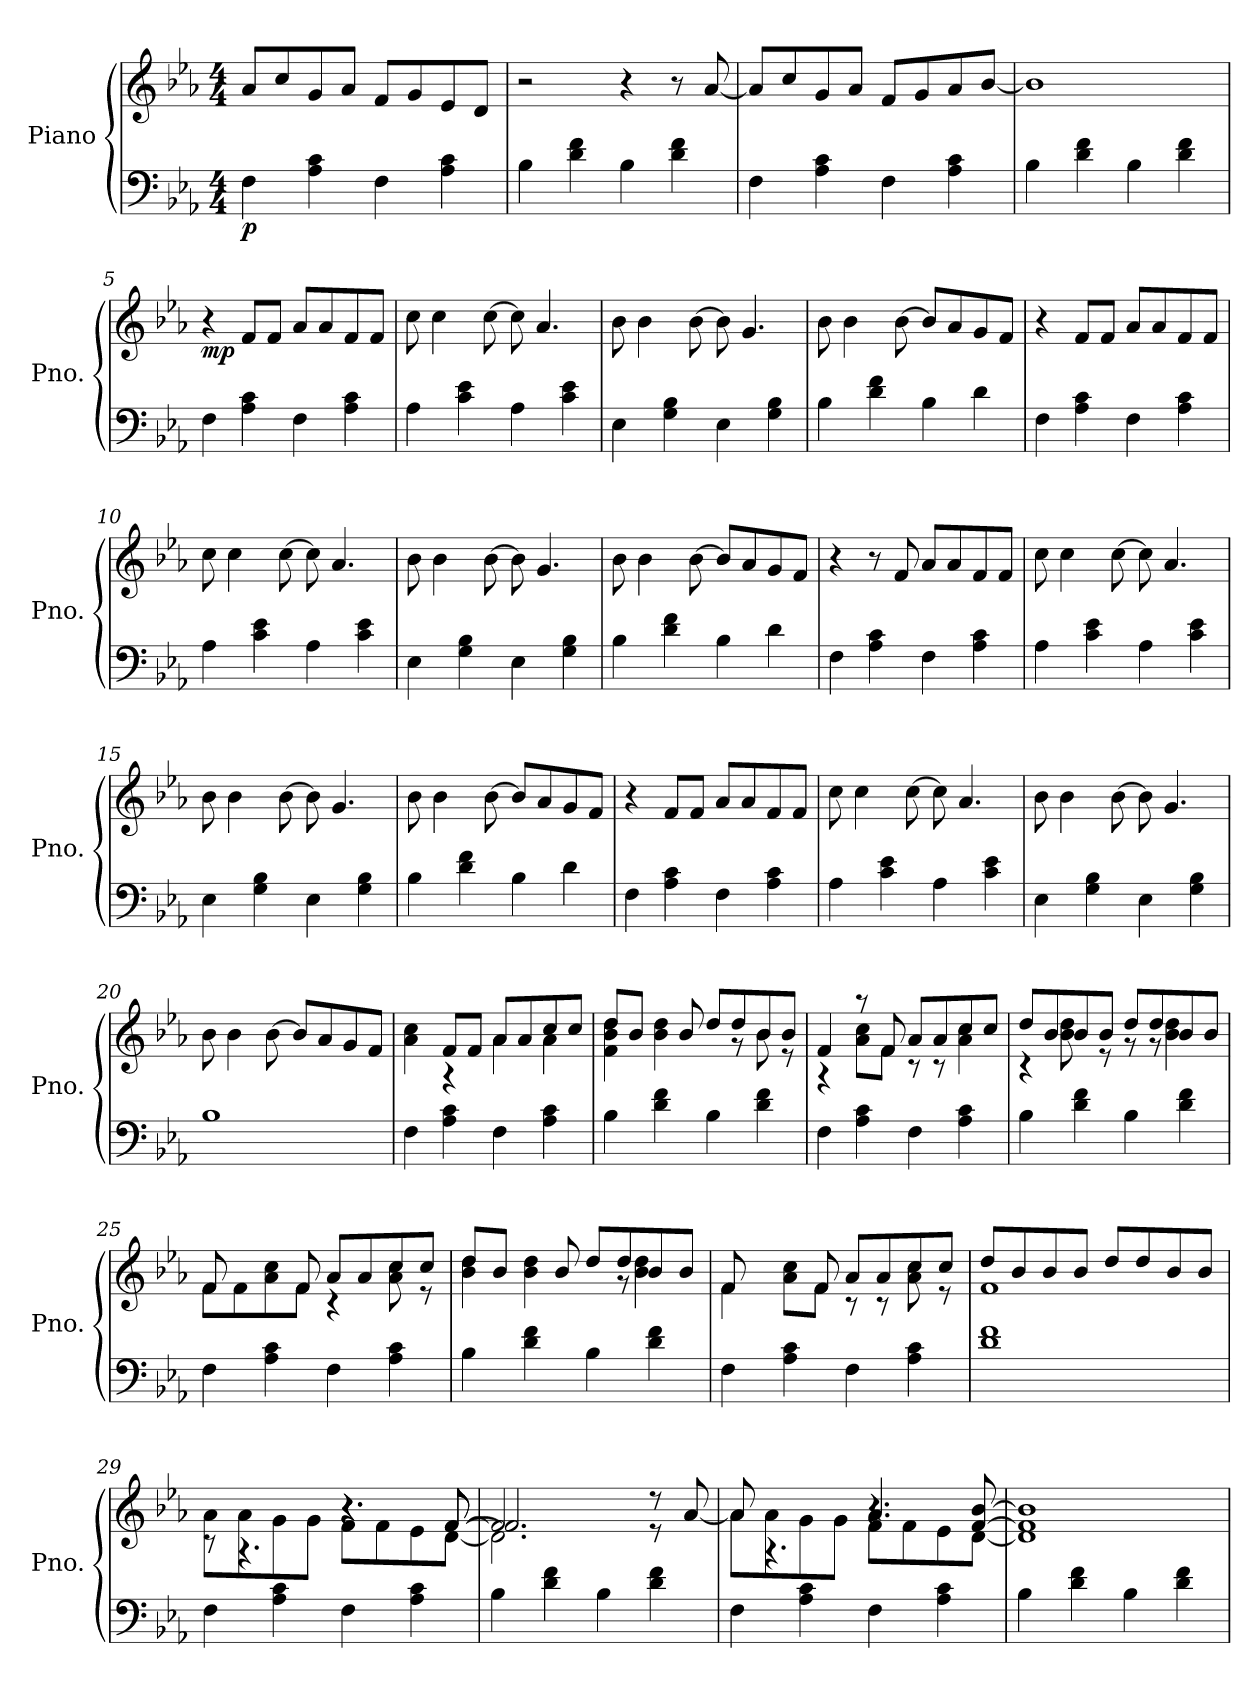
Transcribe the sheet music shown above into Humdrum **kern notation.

**kern	**kern	**dynam
*part1	*part1	*part1
*staff2	*staff1	*staff1/2
*I"Piano	*	*
*I'Pno.	*	*
*clefF4	*clefG2	*
*k[b-e-a-]	*k[b-e-a-]	*
*M4/4	*M4/4	*
=1	=1	=1
!	!	!LO:DY:b=2
4F\	8a-/L	p
.	8cc/	.
4A-\ 4c\	8g/	.
.	8a-/J	.
4F\	8f/L	.
.	8g/	.
4A-\ 4c\	8e-/	.
.	8d/J	.
=2	=2	=2
4B-\	2r	.
4d\ 4f\	.	.
4B-\	4r	.
4d\ 4f\	8r	.
.	[8a-/	.
=3	=3	=3
4F\	8a-/L]	.
.	8cc/	.
4A-\ 4c\	8g/	.
.	8a-/J	.
4F\	8f/L	.
.	8g/	.
4A-\ 4c\	8a-/	.
.	[8b-/J	.
=4	=4	=4
4B-\	1b-]	.
4d\ 4f\	.	.
4B-\	.	.
4d\ 4f\	.	.
!!LO:LB:g=z
=5	=5	=5
!	!	!LO:DY:b
4F\	4r	mp
4A-\ 4c\	8f/L	.
.	8f/J	.
4F\	8a-/L	.
.	8a-/	.
4A-\ 4c\	8f/	.
.	8f/J	.
=6	=6	=6
4A-\	8cc\	.
.	4cc\	.
4c\ 4e-\	.	.
.	[8cc\	.
4A-\	8cc\]	.
.	4.a-/	.
4c\ 4e-\	.	.
=7	=7	=7
4E-\	8b-\	.
.	4b-\	.
4G\ 4B-\	.	.
.	[8b-\	.
4E-\	8b-\]	.
.	4.g/	.
4G\ 4B-\	.	.
=8	=8	=8
4B-\	8b-\	.
.	4b-\	.
4d\ 4f\	.	.
.	[8b-\	.
4B-\	8b-/L]	.
.	8a-/	.
4d\	8g/	.
.	8f/J	.
!!LO:LB:g=z
=9	=9	=9
4F\	4r	.
4A-\ 4c\	8f/L	.
.	8f/J	.
4F\	8a-/L	.
.	8a-/	.
4A-\ 4c\	8f/	.
.	8f/J	.
=10	=10	=10
4A-\	8cc\	.
.	4cc\	.
4c\ 4e-\	.	.
.	[8cc\	.
4A-\	8cc\]	.
.	4.a-/	.
4c\ 4e-\	.	.
=11	=11	=11
4E-\	8b-\	.
.	4b-\	.
4G\ 4B-\	.	.
.	[8b-\	.
4E-\	8b-\]	.
.	4.g/	.
4G\ 4B-\	.	.
=12	=12	=12
4B-\	8b-\	.
.	4b-\	.
4d\ 4f\	.	.
.	[8b-\	.
4B-\	8b-/L]	.
.	8a-/	.
4d\	8g/	.
.	8f/J	.
=13	=13	=13
4F\	4r	.
4A-\ 4c\	8r	.
.	8f/	.
4F\	8a-/L	.
.	8a-/	.
4A-\ 4c\	8f/	.
.	8f/J	.
!!LO:LB:g=z
=14	=14	=14
4A-\	8cc\	.
.	4cc\	.
4c\ 4e-\	.	.
.	[8cc\	.
4A-\	8cc\]	.
.	4.a-/	.
4c\ 4e-\	.	.
=15	=15	=15
4E-\	8b-\	.
.	4b-\	.
4G\ 4B-\	.	.
.	[8b-\	.
4E-\	8b-\]	.
.	4.g/	.
4G\ 4B-\	.	.
=16	=16	=16
4B-\	8b-\	.
.	4b-\	.
4d\ 4f\	.	.
.	[8b-\	.
4B-\	8b-/L]	.
.	8a-/	.
4d\	8g/	.
.	8f/J	.
!!LO:LB:g=z
=17	=17	=17
4F\	4r	.
4A-\ 4c\	8f/L	.
.	8f/J	.
4F\	8a-/L	.
.	8a-/	.
4A-\ 4c\	8f/	.
.	8f/J	.
=18	=18	=18
4A-\	8cc\	.
.	4cc\	.
4c\ 4e-\	.	.
.	[8cc\	.
4A-\	8cc\]	.
.	4.a-/	.
4c\ 4e-\	.	.
=19	=19	=19
4E-\	8b-\	.
.	4b-\	.
4G\ 4B-\	.	.
.	[8b-\	.
4E-\	8b-\]	.
.	4.g/	.
4G\ 4B-\	.	.
=20	=20	=20
1B-	8b-\	.
.	4b-\	.
.	[8b-\	.
.	8b-/L]	.
.	8a-/	.
.	8g/	.
.	8f/J	.
!!LO:LB:g=z
=21	=21	=21
*	*^	*
4F\	4ryy	4a-\ 4cc\	.
4A-\ 4c\	8f/L	4r	.
.	8f/J	.	.
4F\	8a-/L	4a-\	.
.	8a-/	.	.
4A-\ 4c\	8cc/	4a-\	.
.	8cc/J	.	.
=22	=22	=22	=22
4B-\	8dd/L	4f\ 4b-\ 4dd\	.
.	8b-/J	.	.
4d\ 4f\	8ryy	4b-\ 4dd\	.
.	8b-/	.	.
4B-\	8dd/L	8ryy	.
.	8dd/	8r	.
4d\ 4f\	8b-/	8b-\	.
.	8b-/J	8r	.
=23	=23	=23	=23
4F\	4f/	4r	.
4A-\ 4c\	8r	8a-\ 8cc\L	.
.	8f/	8f\J	.
4F\	8a-/L	8r	.
.	8a-/	8r	.
4A-\ 4c\	8cc/	4a-\ 4cc\	.
.	8cc/J	.	.
=24	=24	=24	=24
4B-\	8dd/L	4r	.
.	8b-/	.	.
4d\ 4f\	8b-/	8b-\ 8dd\	.
.	8b-/J	8r	.
4B-\	8dd/L	8r	.
.	8dd/	8r	.
4d\ 4f\	8b-/	4b-\ 4dd\	.
.	8b-/J	.	.
!!LO:PB:g=z	!!
=25	=25	=25	=25
4F\	8f/	8f\L	.
.	8ryy	8f\	.
4A-\ 4c\	8ryy	8a-\ 8cc\	.
.	8f/	8f\J	.
4F\	8a-/L	4r	.
.	8a-/	.	.
4A-\ 4c\	8cc/	8a-\ 8cc\	.
.	8cc/J	8r	.
=26	=26	=26	=26
4B-\	8dd/L	4b-\ 4dd\	.
.	8b-/J	.	.
4d\ 4f\	8ryy	4b-\ 4dd\	.
.	8b-/	.	.
4B-\	8dd/L	8ryy	.
.	8dd/	8r	.
4d\ 4f\	8b-/	4b-\ 4dd\	.
.	8b-/J	.	.
=27	=27	=27	=27
4F\	8f/	4f\	.
.	8ryy	.	.
4A-\ 4c\	8ryy	8a-\ 8cc\L	.
.	8f/	8f\J	.
4F\	8a-/L	8r	.
.	8a-/	8r	.
4A-\ 4c\	8cc/	8a-\ 8cc\	.
.	8cc/J	8r	.
=28	=28	=28	=28
1d 1f	8dd/L	1f	.
.	8b-/	.	.
.	8b-/	.	.
.	8b-/J	.	.
.	8dd/L	.	.
.	8dd/	.	.
.	8b-/	.	.
.	8b-/J	.	.
!!LO:LB:g=z
=29	=29	=29	=29
*	*	*^	*
4F\	2ryy	8a-\L	8r	.
.	.	8a-\	4.r	.
4A-\ 4c\	.	8g\	.	.
.	.	8g\J	.	.
4F\	4.r	8f\L	4.r	.
.	.	8f\	.	.
4A-\ 4c\	.	8e-\	.	.
.	[8f/	[8d\J	[8f/	.
=30	=30	=30	=30	=30
4B-\	2f/]	2.d\]	2.f/]	.
4d\ 4f\	.	.	.	.
4B-\	4ryy	.	.	.
4d\ 4f\	4ryy	8r	8r	.
.	.	8ryy	[8a-/	.
=31	=31	=31	=31	=31
4F\	2ryy	8a-\L	8a-/]	.
.	.	8a-\	4.r	.
4A-\ 4c\	.	8g\	.	.
.	.	8g\J	.	.
4F\	4.a-/	8f\L	4.r	.
.	.	8f\	.	.
4A-\ 4c\	.	8e-\	.	.
.	8ryy	[8d\J	[8f/ [8b-/	.
=32	=32	=32	=32	=32
4B-\	2ryy	1d]	1f] 1b-]	.
4d\ 4f\	.	.	.	.
4B-\	2ryy	.	.	.
4d\ 4f\	.	.	.	.
*	*v	*v	*v	*
=	=	=
*-	*-	*-
